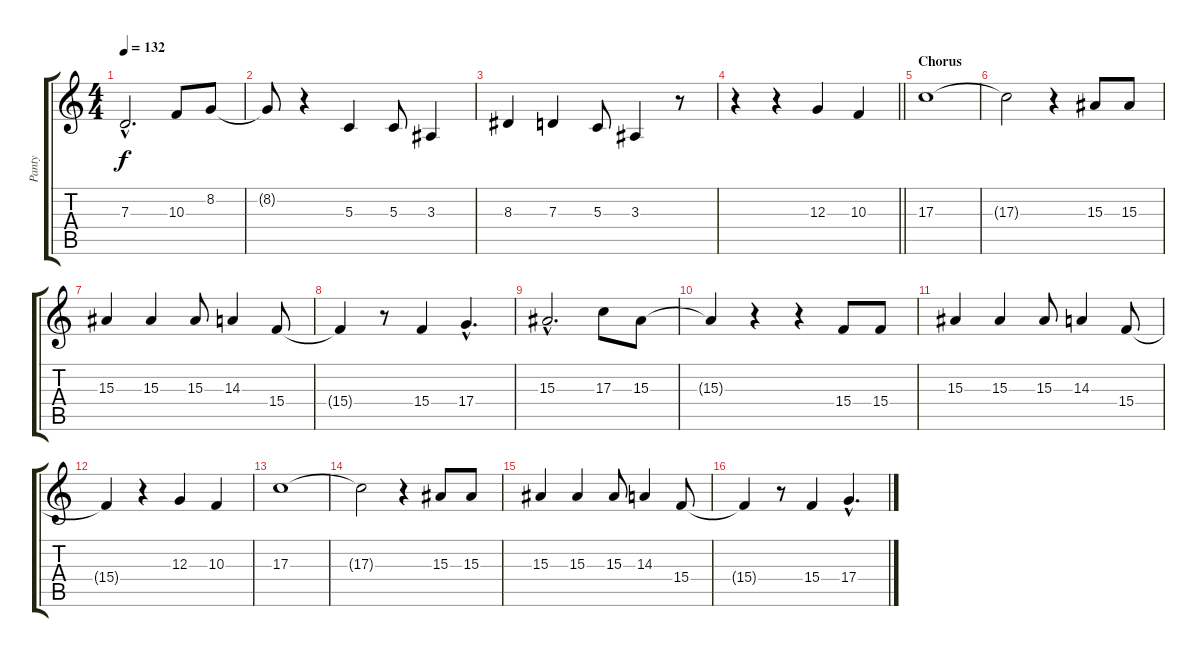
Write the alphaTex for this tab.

\track ("Panty" "Panty") {instrument altosax}
\staff {score tabs}
\tuning (E4 B3 G3 D3 A2 E2) {hide}
\ts (4 4)
\tempo 132
\clef g2
\ks c
7.3{hac}.2{d dy f} 10.3.8 8.2.8 |
8.2{t}.8 r.4 5.3.4 5.3.8 3.3.4 |
8.3.4 7.3.4 5.3.8 3.3.4 r.8 |
\barLineRight lightlight
r.4 r.4 12.3.4 10.3.4 |
\section ("" "Chorus")
17.3.1 |
17.3{t}.2 r.4 15.3.8 15.3.8 |
15.3.4 15.3.4 15.3.8 14.3.4 15.4.8 |
15.4{t}.4 r.8 15.4.4 17.4{hac}.4{d} |
15.3{hac}.2{d} 17.3.8 15.3.8 |
15.3{t}.4 r.4 r.4 15.4.8 15.4.8 |
15.3.4 15.3.4 15.3.8 14.3.4 15.4.8 |
15.4{t}.4 r.4 12.3.4 10.3.4 |
17.3.1 |
17.3{t}.2 r.4 15.3.8 15.3.8 |
15.3.4 15.3.4 15.3.8 14.3.4 15.4.8 |
15.4{t}.4 r.8 15.4.4 17.4{hac}.4{d}
